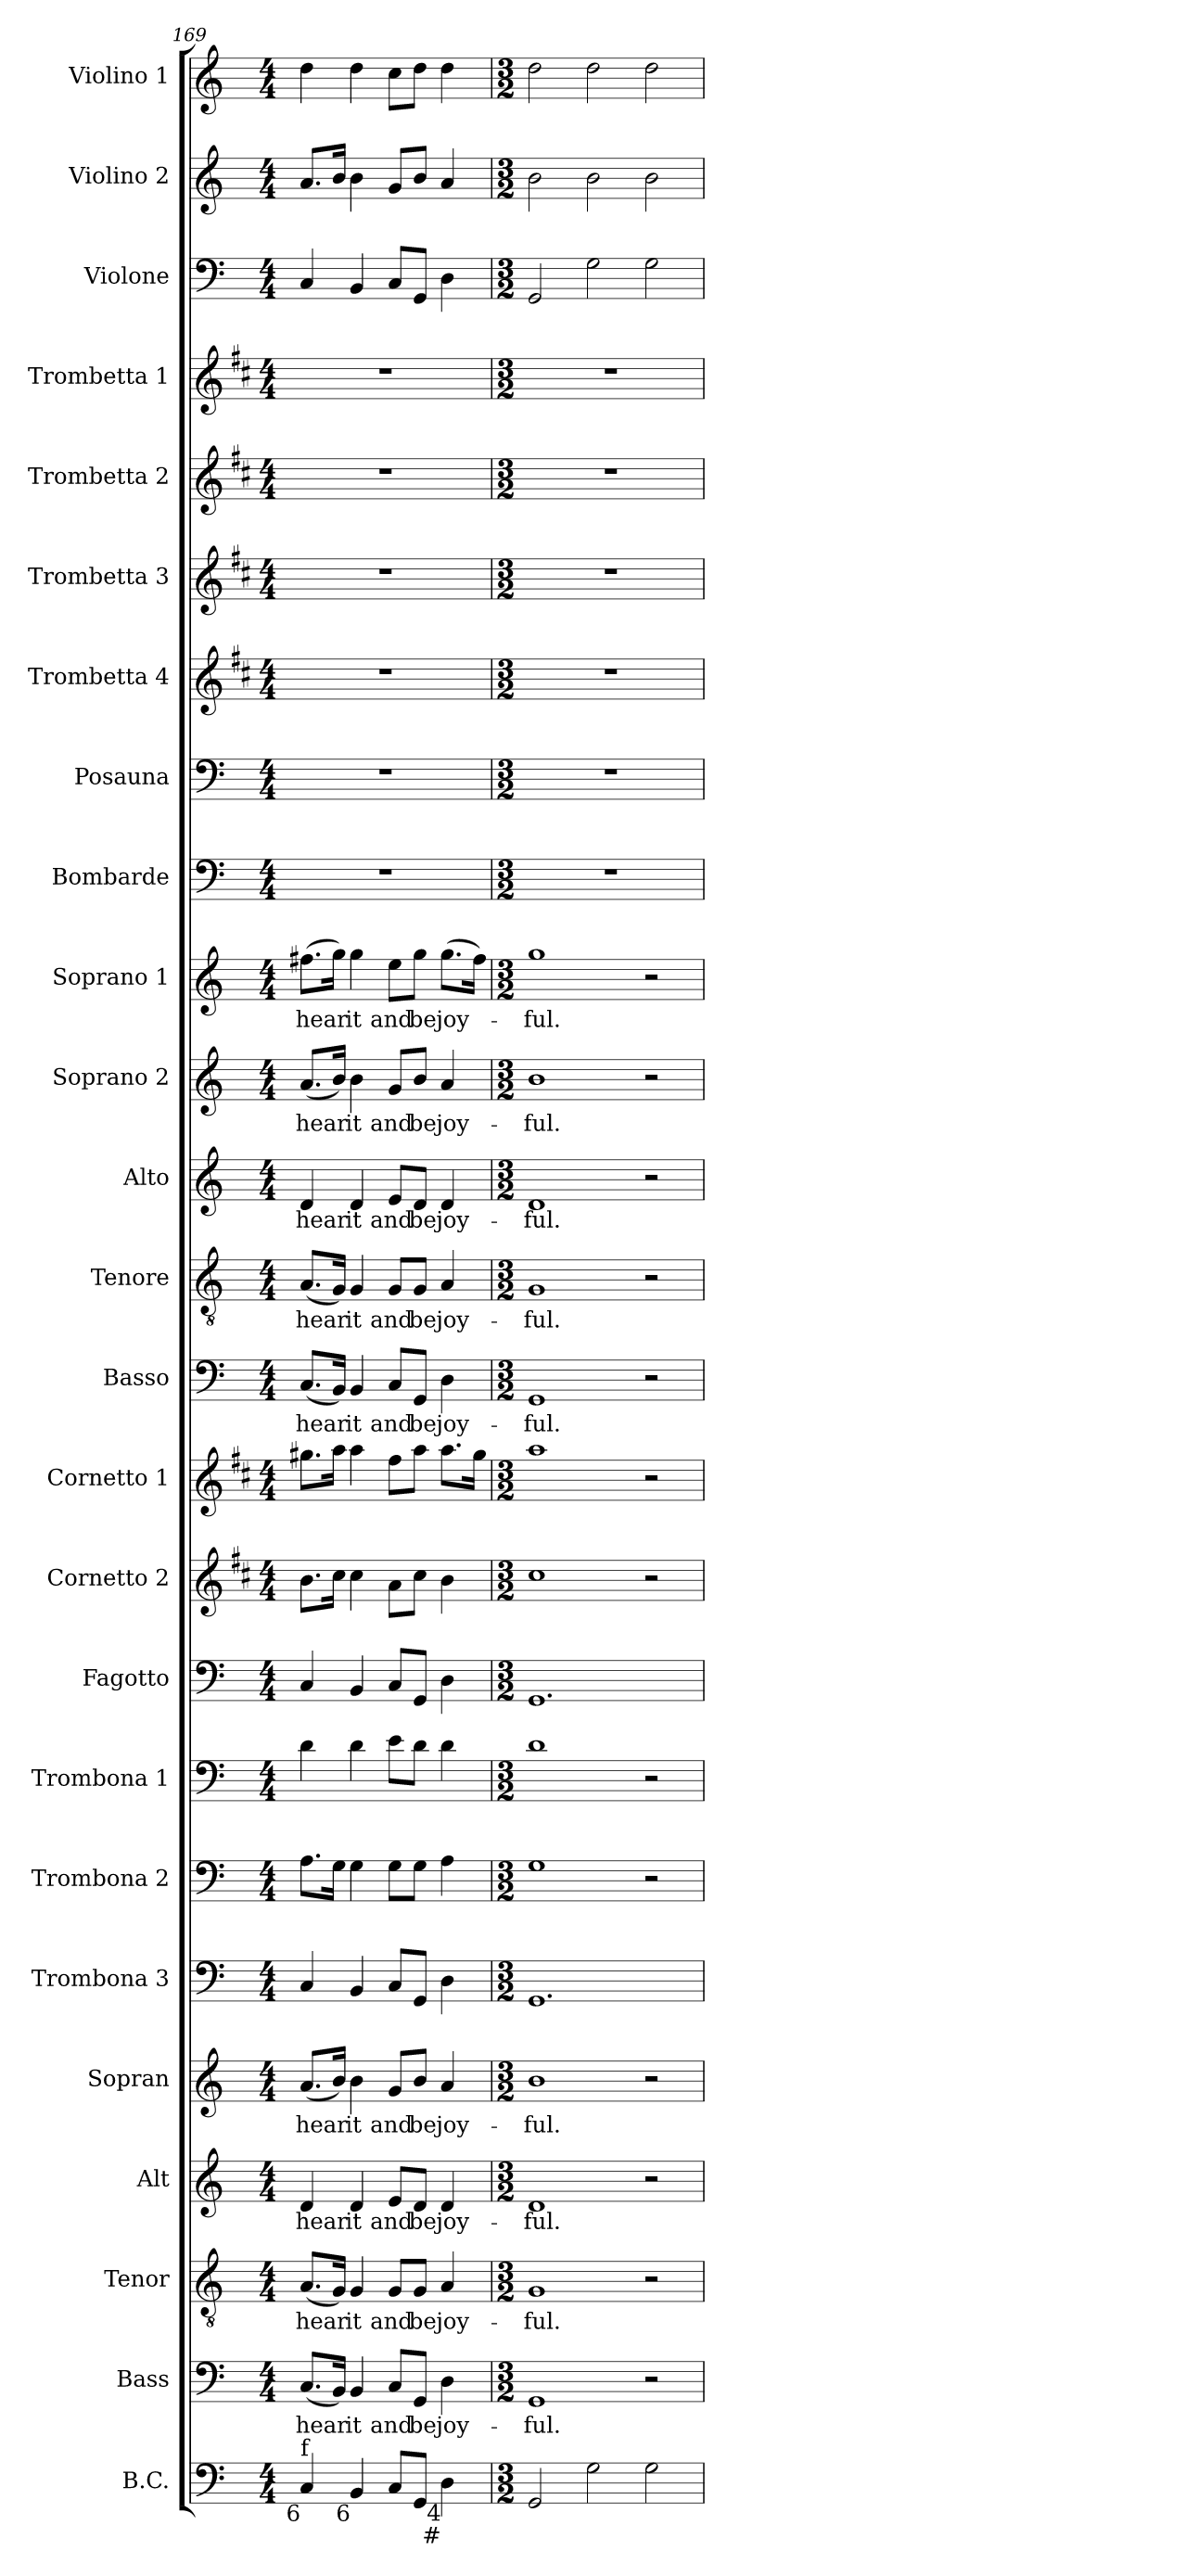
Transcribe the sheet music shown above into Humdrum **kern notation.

**kern	**kern	**text	**kern	**text	**kern	**text	**kern	**text	**kern	**kern	**kern	**kern	**kern	**kern	**kern	**text	**kern	**text	**kern	**text	**kern	**text	**kern	**text	**kern	**kern	**kern	**kern	**kern	**kern	**kern	**kern	**kern
*part25	*part24	*part24	*part23	*part23	*part22	*part22	*part21	*part21	*part20	*part19	*part18	*part17	*part16	*part15	*part14	*part14	*part13	*part13	*part12	*part12	*part11	*part11	*part10	*part10	*part9	*part8	*part7	*part6	*part5	*part4	*part3	*part2	*part1
*staff25	*staff24	*staff24	*staff23	*staff23	*staff22	*staff22	*staff21	*staff21	*staff20	*staff19	*staff18	*staff17	*staff16	*staff15	*staff14	*staff14	*staff13	*staff13	*staff12	*staff12	*staff11	*staff11	*staff10	*staff10	*staff9	*staff8	*staff7	*staff6	*staff5	*staff4	*staff3	*staff2	*staff1
*I"B.C.	*I"Bass	*	*I"Tenor	*	*I"Alt	*	*I"Sopran	*	*I"Trombona 3	*I"Trombona 2	*I"Trombona 1	*I"Fagotto	*I"Cornetto 2	*I"Cornetto 1	*I"Basso	*	*I"Tenore	*	*I"Alto	*	*I"Soprano 2	*	*I"Soprano 1	*	*I"Bombarde	*I"Posauna	*I"Trombetta 4	*I"Trombetta 3	*I"Trombetta 2	*I"Trombetta 1	*I"Violone	*I"Violino 2	*I"Violino 1
*I'B.C.	*I'B.	*	*I'T.	*	*I'A.	*	*I'S.	*	*I'Tbn. 2	*I'Tbn. 2	*I'Tbn. 1	*I'Fag.	*I'Cor. 2	*I'Cor. 1	*I'B.	*	*I'T.	*	*I'A.	*	*I'S.	*	*I'S.	*	*	*	*	*	*	*	*	*I'Vl. 2	*I'Vl. 1
*clefF4	*clefF4	*	*clefGv2	*	*clefG2	*	*clefG2	*	*clefF4	*clefF4	*clefF4	*clefF4	*clefG2	*clefG2	*clefF4	*	*clefGv2	*	*clefG2	*	*clefG2	*	*clefG2	*	*clefF4	*clefF4	*clefG2	*clefG2	*clefG2	*clefG2	*clefF4	*clefG2	*clefG2
*	*	*	*ITrd7c12	*	*	*	*	*	*	*	*	*	*ITrd1c2	*ITrd1c2	*	*	*ITrd7c12	*	*	*	*	*	*	*	*	*	*ITrd1c2	*ITrd1c2	*ITrd1c2	*ITrd1c2	*	*	*
*k[]	*k[]	*	*k[]	*	*k[]	*	*k[]	*	*k[]	*k[]	*k[]	*k[]	*k[]	*k[]	*k[]	*	*k[]	*	*k[]	*	*k[]	*	*k[]	*	*k[]	*k[]	*k[]	*k[]	*k[]	*k[]	*k[]	*k[]	*k[]
*C:	*C:	*	*C:	*	*C:	*	*C:	*	*C:	*C:	*C:	*C:	*C:	*C:	*C:	*	*C:	*	*C:	*	*C:	*	*C:	*	*C:	*C:	*C:	*C:	*C:	*C:	*C:	*C:	*C:
*M4/4	*M4/4	*	*M4/4	*	*M4/4	*	*M4/4	*	*M4/4	*M4/4	*M4/4	*M4/4	*M4/4	*M4/4	*M4/4	*	*M4/4	*	*M4/4	*	*M4/4	*	*M4/4	*	*M4/4	*M4/4	*M4/4	*M4/4	*M4/4	*M4/4	*M4/4	*M4/4	*M4/4
=169	=169	=169	=169	=169	=169	=169	=169	=169	=169	=169	=169	=169	=169	=169	=169	=169	=169	=169	=169	=169	=169	=169	=169	=169	=169	=169	=169	=169	=169	=169	=169	=169	=169
!	!	!LO:LY:b:color=#000000	!	!	!	!	!	!	!	!	!	!	!	!	!	!	!	!	!	!	!	!	!	!	!	!	!	!	!	!	!	!	!
!	!	!	!	!LO:LY:b:color=#000000	!	!	!	!	!	!	!	!	!	!	!	!	!	!	!	!	!	!	!	!	!	!	!	!	!	!	!	!	!
!	!	!	!	!	!	!LO:LY:b:color=#000000	!	!	!	!	!	!	!	!	!	!	!	!	!	!	!	!	!	!	!	!	!	!	!	!	!	!	!
!	!	!	!	!	!	!	!	!LO:LY:b:color=#000000	!	!	!	!	!	!	!	!	!	!	!	!	!	!	!	!	!	!	!	!	!	!	!	!	!
!	!	!	!	!	!	!	!	!	!	!	!	!	!	!	!	!LO:LY:b:color=#000000	!	!	!	!	!	!	!	!	!	!	!	!	!	!	!	!	!
!	!	!	!	!	!	!	!	!	!	!	!	!	!	!	!	!	!	!LO:LY:b:color=#000000	!	!	!	!	!	!	!	!	!	!	!	!	!	!	!
!	!	!	!	!	!	!	!	!	!	!	!	!	!	!	!	!	!	!	!	!LO:LY:b:color=#000000	!	!	!	!	!	!	!	!	!	!	!	!	!
!	!	!	!	!	!	!	!	!	!	!	!	!	!	!	!	!	!	!	!	!	!	!LO:LY:b:color=#000000	!	!	!	!	!	!	!	!	!	!	!
!LO:TX:b:rj:t=6	!	!	!	!	!	!	!	!	!	!	!	!	!	!	!	!	!	!	!	!	!	!	!	!	!	!	!	!	!	!	!	!	!
!LO:TX:t=f	!	!	!	!	!	!	!	!	!	!	!	!	!	!	!	!	!	!	!	!	!	!	!	!	!	!	!	!	!	!	!	!	!
!	!	!	!	!	!	!	!	!	!	!	!	!	!	!	!	!	!	!	!	!	!	!	!	!LO:LY:b:color=#000000	!	!	!	!	!	!	!	!	!
4Ci/	(8.Ci/L	hear	(8.AAi/L	hear	4di/	hear	(8.ai/L	hear	4Ci/	8.Ai\L	4di\	4Ci/	8.ai\L	8.ff#Xi\L	(8.Ci/L	hear	(8.AAi/L	hear	4di/	hear	(8.ai/L	hear	(8.ff#Xi\L	hear	1r	1r	1r	1r	1r	1r	4Ci/	8.ai/L	4ddi\
.	16BBi/Jk)	.	16GGi/Jk)	.	.	.	16bi/Jk)	.	.	16Gi\Jk	.	.	16bi\Jk	16ggi\Jk	16BBi/Jk)	.	16GGi/Jk)	.	.	.	16bi/Jk)	.	16ggi\Jk)	.	.	.	.	.	.	.	.	16bi/Jk	.
!	!	!LO:LY:b:color=#000000	!	!	!	!	!	!	!	!	!	!	!	!	!	!	!	!	!	!	!	!	!	!	!	!	!	!	!	!	!	!	!
!	!	!	!	!LO:LY:b:color=#000000	!	!	!	!	!	!	!	!	!	!	!	!	!	!	!	!	!	!	!	!	!	!	!	!	!	!	!	!	!
!	!	!	!	!	!	!LO:LY:b:color=#000000	!	!	!	!	!	!	!	!	!	!	!	!	!	!	!	!	!	!	!	!	!	!	!	!	!	!	!
!	!	!	!	!	!	!	!	!LO:LY:b:color=#000000	!	!	!	!	!	!	!	!	!	!	!	!	!	!	!	!	!	!	!	!	!	!	!	!	!
!	!	!	!	!	!	!	!	!	!	!	!	!	!	!	!	!LO:LY:b:color=#000000	!	!	!	!	!	!	!	!	!	!	!	!	!	!	!	!	!
!	!	!	!	!	!	!	!	!	!	!	!	!	!	!	!	!	!	!LO:LY:b:color=#000000	!	!	!	!	!	!	!	!	!	!	!	!	!	!	!
!	!	!	!	!	!	!	!	!	!	!	!	!	!	!	!	!	!	!	!	!LO:LY:b:color=#000000	!	!	!	!	!	!	!	!	!	!	!	!	!
!	!	!	!	!	!	!	!	!	!	!	!	!	!	!	!	!	!	!	!	!	!	!LO:LY:b:color=#000000	!	!	!	!	!	!	!	!	!	!	!
!LO:TX:b:rj:t=6	!	!	!	!	!	!	!	!	!	!	!	!	!	!	!	!	!	!	!	!	!	!	!	!	!	!	!	!	!	!	!	!	!
!	!	!	!	!	!	!	!	!	!	!	!	!	!	!	!	!	!	!	!	!	!	!	!	!LO:LY:b:color=#000000	!	!	!	!	!	!	!	!	!
4BBi/	4BBi/	it	4GGi/	it	4di/	it	4bi\	it	4BBi/	4Gi\	4di\	4BBi/	4bi\	4ggi\	4BBi/	it	4GGi/	it	4di/	it	4bi\	it	4ggi\	it	.	.	.	.	.	.	4BBi/	4bi\	4ddi\
!	!	!LO:LY:b:color=#000000	!	!	!	!	!	!	!	!	!	!	!	!	!	!	!	!	!	!	!	!	!	!	!	!	!	!	!	!	!	!	!
!	!	!	!	!LO:LY:b:color=#000000	!	!	!	!	!	!	!	!	!	!	!	!	!	!	!	!	!	!	!	!	!	!	!	!	!	!	!	!	!
!	!	!	!	!	!	!LO:LY:b:color=#000000	!	!	!	!	!	!	!	!	!	!	!	!	!	!	!	!	!	!	!	!	!	!	!	!	!	!	!
!	!	!	!	!	!	!	!	!LO:LY:b:color=#000000	!	!	!	!	!	!	!	!	!	!	!	!	!	!	!	!	!	!	!	!	!	!	!	!	!
!	!	!	!	!	!	!	!	!	!	!	!	!	!	!	!	!LO:LY:b:color=#000000	!	!	!	!	!	!	!	!	!	!	!	!	!	!	!	!	!
!	!	!	!	!	!	!	!	!	!	!	!	!	!	!	!	!	!	!LO:LY:b:color=#000000	!	!	!	!	!	!	!	!	!	!	!	!	!	!	!
!	!	!	!	!	!	!	!	!	!	!	!	!	!	!	!	!	!	!	!	!LO:LY:b:color=#000000	!	!	!	!	!	!	!	!	!	!	!	!	!
!	!	!	!	!	!	!	!	!	!	!	!	!	!	!	!	!	!	!	!	!	!	!LO:LY:b:color=#000000	!	!	!	!	!	!	!	!	!	!	!
!	!	!	!	!	!	!	!	!	!	!	!	!	!	!	!	!	!	!	!	!	!	!	!	!LO:LY:b:color=#000000	!	!	!	!	!	!	!	!	!
8Ci/L	8Ci/L	and	8GGi/L	and	8ei/L	and	8gi/L	and	8Ci/L	8Gi\L	8ei\L	8Ci/L	8gi\L	8eei\L	8Ci/L	and	8GGi/L	and	8ei/L	and	8gi/L	and	8eei\L	and	.	.	.	.	.	.	8Ci/L	8gi/L	8cci\L
!	!	!LO:LY:b:color=#000000	!	!	!	!	!	!	!	!	!	!	!	!	!	!	!	!	!	!	!	!	!	!	!	!	!	!	!	!	!	!	!
!	!	!	!	!LO:LY:b:color=#000000	!	!	!	!	!	!	!	!	!	!	!	!	!	!	!	!	!	!	!	!	!	!	!	!	!	!	!	!	!
!	!	!	!	!	!	!LO:LY:b:color=#000000	!	!	!	!	!	!	!	!	!	!	!	!	!	!	!	!	!	!	!	!	!	!	!	!	!	!	!
!	!	!	!	!	!	!	!	!LO:LY:b:color=#000000	!	!	!	!	!	!	!	!	!	!	!	!	!	!	!	!	!	!	!	!	!	!	!	!	!
!	!	!	!	!	!	!	!	!	!	!	!	!	!	!	!	!LO:LY:b:color=#000000	!	!	!	!	!	!	!	!	!	!	!	!	!	!	!	!	!
!	!	!	!	!	!	!	!	!	!	!	!	!	!	!	!	!	!	!LO:LY:b:color=#000000	!	!	!	!	!	!	!	!	!	!	!	!	!	!	!
!	!	!	!	!	!	!	!	!	!	!	!	!	!	!	!	!	!	!	!	!LO:LY:b:color=#000000	!	!	!	!	!	!	!	!	!	!	!	!	!
!	!	!	!	!	!	!	!	!	!	!	!	!	!	!	!	!	!	!	!	!	!	!LO:LY:b:color=#000000	!	!	!	!	!	!	!	!	!	!	!
!	!	!	!	!	!	!	!	!	!	!	!	!	!	!	!	!	!	!	!	!	!	!	!	!LO:LY:b:color=#000000	!	!	!	!	!	!	!	!	!
8GGi/J	8GGi/J	be	8GGi/J	be	8di/J	be	8bi/J	be	8GGi/J	8Gi\J	8di\J	8GGi/J	8bi\J	8ggi\J	8GGi/J	be	8GGi/J	be	8di/J	be	8bi/J	be	8ggi\J	be	.	.	.	.	.	.	8GGi/J	8bi/J	8ddi\J
!	!	!LO:LY:b:color=#000000	!	!	!	!	!	!	!	!	!	!	!	!	!	!	!	!	!	!	!	!	!	!	!	!	!	!	!	!	!	!	!
!	!	!	!	!LO:LY:b:color=#000000	!	!	!	!	!	!	!	!	!	!	!	!	!	!	!	!	!	!	!	!	!	!	!	!	!	!	!	!	!
!	!	!	!	!	!	!LO:LY:b:color=#000000	!	!	!	!	!	!	!	!	!	!	!	!	!	!	!	!	!	!	!	!	!	!	!	!	!	!	!
!	!	!	!	!	!	!	!	!LO:LY:b:color=#000000	!	!	!	!	!	!	!	!	!	!	!	!	!	!	!	!	!	!	!	!	!	!	!	!	!
!	!	!	!	!	!	!	!	!	!	!	!	!	!	!	!	!LO:LY:b:color=#000000	!	!	!	!	!	!	!	!	!	!	!	!	!	!	!	!	!
!	!	!	!	!	!	!	!	!	!	!	!	!	!	!	!	!	!	!LO:LY:b:color=#000000	!	!	!	!	!	!	!	!	!	!	!	!	!	!	!
!	!	!	!	!	!	!	!	!	!	!	!	!	!	!	!	!	!	!	!	!LO:LY:b:color=#000000	!	!	!	!	!	!	!	!	!	!	!	!	!
!	!	!	!	!	!	!	!	!	!	!	!	!	!	!	!	!	!	!	!	!	!	!LO:LY:b:color=#000000	!	!	!	!	!	!	!	!	!	!	!
!LO:TX:b:rj:t=4	!	!	!	!	!	!	!	!	!	!	!	!	!	!	!	!	!	!	!	!	!	!	!	!	!	!	!	!	!	!	!	!	!
!LO:TX:b:rj:t=#	!	!	!	!	!	!	!	!	!	!	!	!	!	!	!	!	!	!	!	!	!	!	!	!	!	!	!	!	!	!	!	!	!
!	!	!	!	!	!	!	!	!	!	!	!	!	!	!	!	!	!	!	!	!	!	!	!	!LO:LY:b:color=#000000	!	!	!	!	!	!	!	!	!
4Di\	4Di\	joy-	4AAi/	joy-	4di/	joy-	4ai/	joy-	4Di\	4Ai\	4di\	4Di\	4ai\	8.ggi\L	4Di\	joy-	4AAi/	joy-	4di/	joy-	4ai/	joy-	(8.ggi\L	joy-	.	.	.	.	.	.	4Di\	4ai/	4ddi\
.	.	.	.	.	.	.	.	.	.	.	.	.	.	16ff#i\Jk	.	.	.	.	.	.	.	.	16ff#i\Jk)	.	.	.	.	.	.	.	.	.	.
=170	=170	=170	=170	=170	=170	=170	=170	=170	=170	=170	=170	=170	=170	=170	=170	=170	=170	=170	=170	=170	=170	=170	=170	=170	=170	=170	=170	=170	=170	=170	=170	=170	=170
*M3/2	*M3/2	*	*M3/2	*	*M3/2	*	*M3/2	*	*M3/2	*M3/2	*M3/2	*M3/2	*M3/2	*M3/2	*M3/2	*	*M3/2	*	*M3/2	*	*M3/2	*	*M3/2	*	*M3/2	*M3/2	*M3/2	*M3/2	*M3/2	*M3/2	*M3/2	*M3/2	*M3/2
!	!	!LO:LY:b:color=#000000	!	!	!	!	!	!	!	!	!	!	!	!	!	!	!	!	!	!	!	!	!	!	!	!	!	!	!	!	!	!	!
!	!	!	!	!LO:LY:b:color=#000000	!	!	!	!	!	!	!	!	!	!	!	!	!	!	!	!	!	!	!	!	!	!	!	!	!	!	!	!	!
!	!	!	!	!	!	!LO:LY:b:color=#000000	!	!	!	!	!	!	!	!	!	!	!	!	!	!	!	!	!	!	!	!	!	!	!	!	!	!	!
!	!	!	!	!	!	!	!	!LO:LY:b:color=#000000	!	!	!	!	!	!	!	!	!	!	!	!	!	!	!	!	!	!	!	!	!	!	!	!	!
!	!	!	!	!	!	!	!	!	!	!	!	!	!	!	!	!LO:LY:b:color=#000000	!	!	!	!	!	!	!	!	!	!	!	!	!	!	!	!	!
!	!	!	!	!	!	!	!	!	!	!	!	!	!	!	!	!	!	!LO:LY:b:color=#000000	!	!	!	!	!	!	!	!	!	!	!	!	!	!	!
!	!	!	!	!	!	!	!	!	!	!	!	!	!	!	!	!	!	!	!	!LO:LY:b:color=#000000	!	!	!	!	!	!	!	!	!	!	!	!	!
!	!	!	!	!	!	!	!	!	!	!	!	!	!	!	!	!	!	!	!	!	!	!LO:LY:b:color=#000000	!	!	!	!	!	!	!	!	!	!	!
*MM300	*	*	*	*	*	*	*	*	*	*	*	*	*	*	*	*	*	*	*	*	*	*	*	*	*	*	*	*	*	*	*	*	*MM300
!	!	!	!	!	!	!	!	!	!	!	!	!	!	!	!	!	!	!	!	!	!	!	!	!LO:LY:b:color=#000000	!LO:N:vis=1	!LO:N:vis=1	!LO:N:vis=1	!LO:N:vis=1	!LO:N:vis=1	!LO:N:vis=1	!	!	!
2GGi/	1GGi	-ful.	1GGi	-ful.	1di	-ful.	1bi	-ful.	1.GGi	1Gi	1di	1.GGi	1bi	1ggi	1GGi	-ful.	1GGi	-ful.	1di	-ful.	1bi	-ful.	1ggi	-ful.	1.r	1.r	1.r	1.r	1.r	1.r	2GGi/	2bi\	2ddi\
2Gi\	.	.	.	.	.	.	.	.	.	.	.	.	.	.	.	.	.	.	.	.	.	.	.	.	.	.	.	.	.	.	2Gi\	2bi\	2ddi\
2Gi\	2r	.	2r	.	2r	.	2r	.	.	2r	2r	.	2r	2r	2r	.	2r	.	2r	.	2r	.	2r	.	.	.	.	.	.	.	2Gi\	2bi\	2ddi\
=	=	=	=	=	=	=	=	=	=	=	=	=	=	=	=	=	=	=	=	=	=	=	=	=	=	=	=	=	=	=	=	=	=
*-	*-	*-	*-	*-	*-	*-	*-	*-	*-	*-	*-	*-	*-	*-	*-	*-	*-	*-	*-	*-	*-	*-	*-	*-	*-	*-	*-	*-	*-	*-	*-	*-	*-
